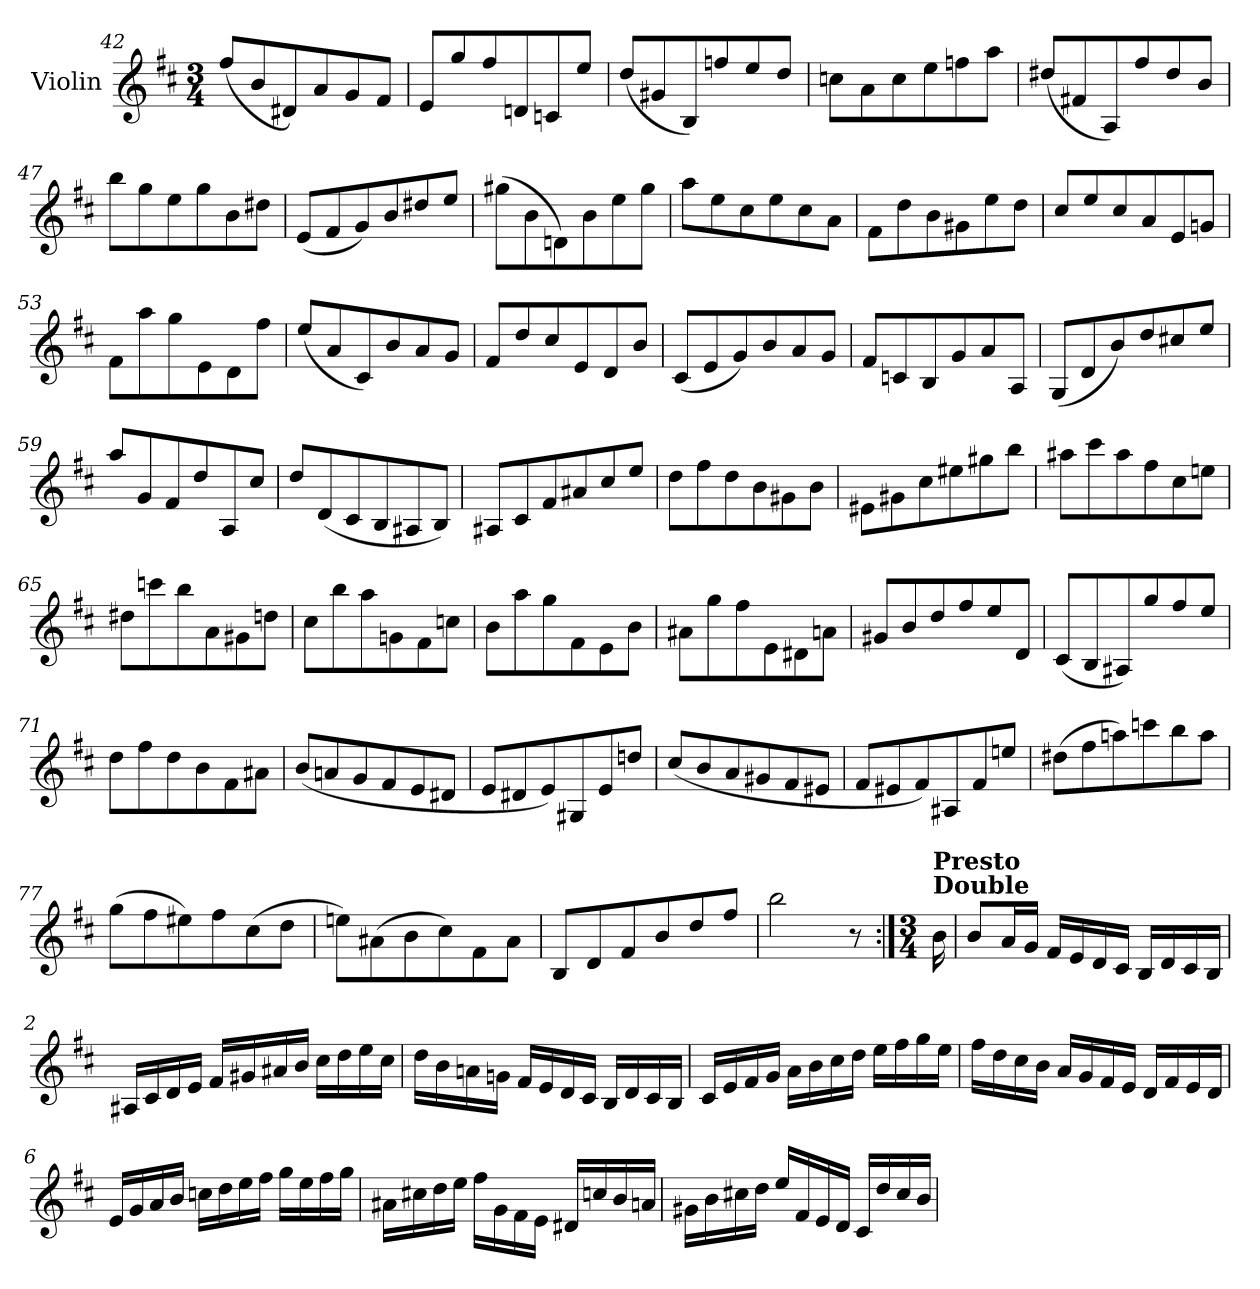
**kern
*part1
*staff1
*I"Violin
*I'Vln.
*clefG2
*k[f#c#]
*M3/4
=42
(<8ff#/L
8b/
8d#X/)
8a/
8g/
8f#/J
=43
8e/L
8gg/
8ff#/
8dn/
8cn/
8ee/J
=44
(<8dd/L
8g#X/
8B/)
8ffn/
8ee/
8dd/J
=45
8ccn\L
8a\
8cc\
8ee\
8ffn\
8aa\J
!!LO:LB:g=z
=46
(<8dd#X/L
8f#X/
8A/)
8ff#/
8dd#/
8b/J
=47
8bb\L
8gg\
8ee\
8gg\
8b\
8dd#X\J
=48
(<8e/L
8f#/
8g/)
8b/
8dd#X/
8ee/J
=49
(>8gg#X\L
8b\
8dn\)
8b\
8ee\
8gg#\J
=50
8aa\L
8ee\
8cc#\
8ee\
8cc#\
8a\J
=51
8f#\L
8dd\
8b\
8g#X\
8ee\
8dd\J
=52
8cc#/L
8ee/
8cc#/
8a/
8e/
8gn/J
=53
8f#\L
8aa\
8gg\
8e\
8d\
8ff#\J
!!LO:LB:g=z
=54
(<8ee/L
8a/
8c#/)
8b/
8a/
8g/J
=55
8f#/L
8dd/
8cc#/
8e/
8d/
8b/J
=56
(<8c#/L
8e/
8g/)
8b/
8a/
8g/J
=57
8f#/L
8cn/
8B/
8g/
8a/
8A/J
=58
(<8G/L
8d/
8b/)
8dd/
8cc#X/
8ee/J
=59
8aa/L
8g/
8f#/
8dd/
8A/
8cc#/J
=60
8dd/L
(<8d/
8c#/
8B/
8A#X/
8B/J)
!!LO:LB:g=z
=61
8A#X/L
8c#/
8f#/
8a#X/
8cc#/
8ee/J
=62
8dd\L
8ff#\
8dd\
8b\
8g#X\
8b\J
=63
8e#X\L
8g#X\
8cc#\
8ee#X\
8gg#X\
8bb\J
=64
8aa#X\L
8ccc#\
8aa#\
8ff#\
8cc#\
8een\J
=65
8dd#X\L
8cccn\
8bb\
8a\
8g#X\
8ddn\J
=66
8cc#\L
8bb\
8aa\
8gn\
8f#\
8ccn\J
!!LO:LB:g=z
=67
8b\L
8aa\
8gg\
8f#\
8e\
8b\J
=68
8a#X\L
8gg\
8ff#\
8e\
8d#X\
8an\J
=69
8g#X/L
8b/
8dd/
8ff#/
8ee/
8d/J
=70
(<8c#/L
8B/
8A#X/)
8gg/
8ff#/
8ee/J
=71
8dd\L
8ff#\
8dd\
8b\
8f#\
8a#X\J
=72
(<8b/L
8an/
8g/
8f#/
8e/
8d#X/J
=73
8e/L
8d#X/
8e/)
8G#X/
8e/
8ddn/J
!!LO:LB:g=z
=74
(<8cc#/L
8b/
8a/
8g#X/
8f#/
8e#X/J
=75
8f#/L
8e#X/
8f#/)
8A#X/
8f#/
8een/J
=76
(>8dd#X\L
8ff#\
8aan\)
8cccn\
8bb\
8aa\J
=77
(>8gg\L
8ff#\
8ee#X\)
8ff#\
(>8cc#\
8dd\J
=78
8een\L)
(>8a#X\
8b\
8cc#\)
8f#\
8a#\J
=79
8B/L
8d/
8f#/
8b/
8dd/
8ff#/J
=80
2bb\
8r
!!LO:PB:g=z
=:|!
*M3/4
!LO:TX:a:B:t=Double
!LO:TX:a:B:t=Presto
16b\
=1
8b/L
16a/L
16g/JJ
16f#/LL
16e/
16d/
16c#/JJ
16B/LL
16d/
16c#/
16B/JJ
=2
16A#X/LL
16c#/
16d/
16e/JJ
16f#/LL
16g#X/
16a#X/
16b/JJ
16cc#\LL
16dd\
16ee\
16cc#\JJ
=3
16dd\LL
16b\
16an\
16gn\JJ
16f#/LL
16e/
16d/
16c#/JJ
16B/LL
16d/
16c#/
16B/JJ
=4
16c#/LL
16e/
16f#/
16g/JJ
16a\LL
16b\
16cc#\
16dd\JJ
16ee\LL
16ff#\
16gg\
16ee\JJ
=5
16ff#\LL
16dd\
16cc#\
16b\JJ
16a/LL
16g/
16f#/
16e/JJ
16d/LL
16f#/
16e/
16d/JJ
!!LO:LB:g=z
=6
16e/LL
16g/
16a/
16b/JJ
16ccn\LL
16dd\
16ee\
16ff#\JJ
16gg\LL
16ee\
16ff#\
16gg\JJ
=7
16a#X\LL
16cc#X\
16dd\
16ee\JJ
16ff#\LL
16g\
16f#\
16e\JJ
16d#X/LL
16ccn/
16b/
16an/JJ
=8
16g#X\LL
16b\
16cc#X\
16dd\JJ
16ee/LL
16f#/
16e/
16d/JJ
16c#/LL
16dd/
16cc#/
16b/JJ
=
*-
